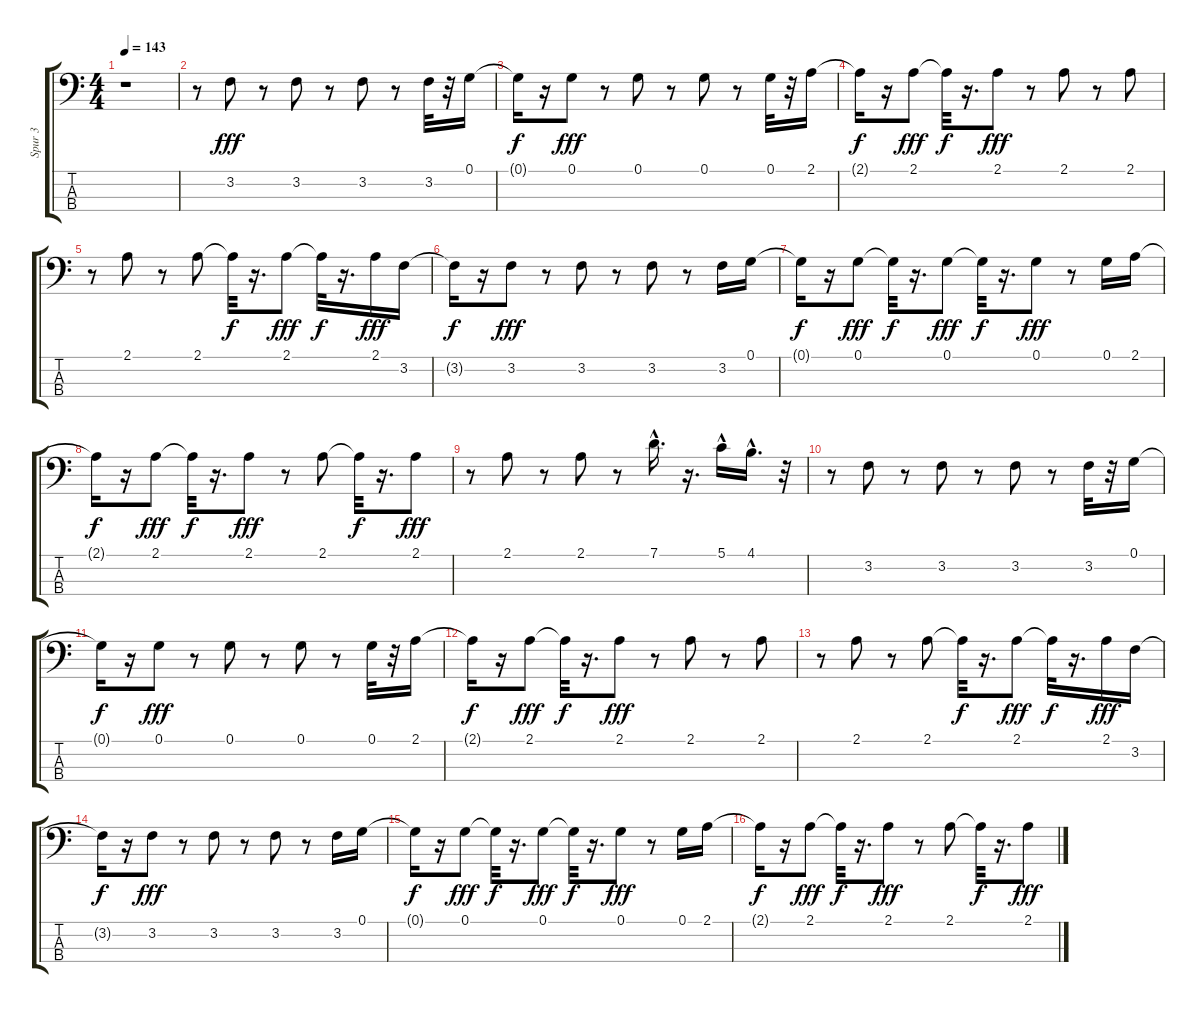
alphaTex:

\track ("Spur 3" "Spur 3") {instrument synthbass2}
\staff {score tabs}
\tuning (G2 D2 A1 E1) {hide}
\ts (4 4)
\tempo 143
\clef f4
\ks c
r.1{dy ff} |
r.8 3.2.8{dy fff} r.8 3.2.8 r.8 3.2.8 r.8 3.2.32 r.32 0.1.16 |
0.1{t}.16{dy f} r.16 0.1.8{dy fff} r.8 0.1.8 r.8 0.1.8 r.8 0.1.32 r.32 2.1.16 |
2.1{t}.16{dy f} r.16 2.1.8{dy fff} 2.1{t}.32{dy f} r.16{d} 2.1.8{dy fff} r.8 2.1.8 r.8 2.1.8 |
r.8 2.1.8 r.8 2.1.8 2.1{t}.32{dy f} r.16{d} 2.1.8{dy fff} 2.1{t}.32{dy f} r.16{d} 2.1.16{dy fff} 3.2.16 |
3.2{t}.16{dy f} r.16 3.2.8{dy fff} r.8 3.2.8 r.8 3.2.8 r.8 3.2.16 0.1.16 |
0.1{t}.16{dy f} r.16 0.1.8{dy fff} 0.1{t}.32{dy f} r.16{d} 0.1.8{dy fff} 0.1{t}.32{dy f} r.16{d} 0.1.8{dy fff} r.8 0.1.16 2.1.16 |
2.1{t}.16{dy f} r.16 2.1.8{dy fff} 2.1{t}.32{dy f} r.16{d} 2.1.8{dy fff} r.8 2.1.8 2.1{t}.32{dy f} r.16{d} 2.1.8{dy fff} |
r.8 2.1.8 r.8 2.1.8 r.8 7.1{hac}.16{d} r.16{d} 5.1{hac}.16 4.1{hac}.16{d} r.32 |
r.8 3.2.8 r.8 3.2.8 r.8 3.2.8 r.8 3.2.32 r.32 0.1.16 |
0.1{t}.16{dy f} r.16 0.1.8{dy fff} r.8 0.1.8 r.8 0.1.8 r.8 0.1.32 r.32 2.1.16 |
2.1{t}.16{dy f} r.16 2.1.8{dy fff} 2.1{t}.32{dy f} r.16{d} 2.1.8{dy fff} r.8 2.1.8 r.8 2.1.8 |
r.8 2.1.8 r.8 2.1.8 2.1{t}.32{dy f} r.16{d} 2.1.8{dy fff} 2.1{t}.32{dy f} r.16{d} 2.1.16{dy fff} 3.2.16 |
3.2{t}.16{dy f} r.16 3.2.8{dy fff} r.8 3.2.8 r.8 3.2.8 r.8 3.2.16 0.1.16 |
0.1{t}.16{dy f} r.16 0.1.8{dy fff} 0.1{t}.32{dy f} r.16{d} 0.1.8{dy fff} 0.1{t}.32{dy f} r.16{d} 0.1.8{dy fff} r.8 0.1.16 2.1.16 |
2.1{t}.16{dy f} r.16 2.1.8{dy fff} 2.1{t}.32{dy f} r.16{d} 2.1.8{dy fff} r.8 2.1.8 2.1{t}.32{dy f} r.16{d} 2.1.8{dy fff}
